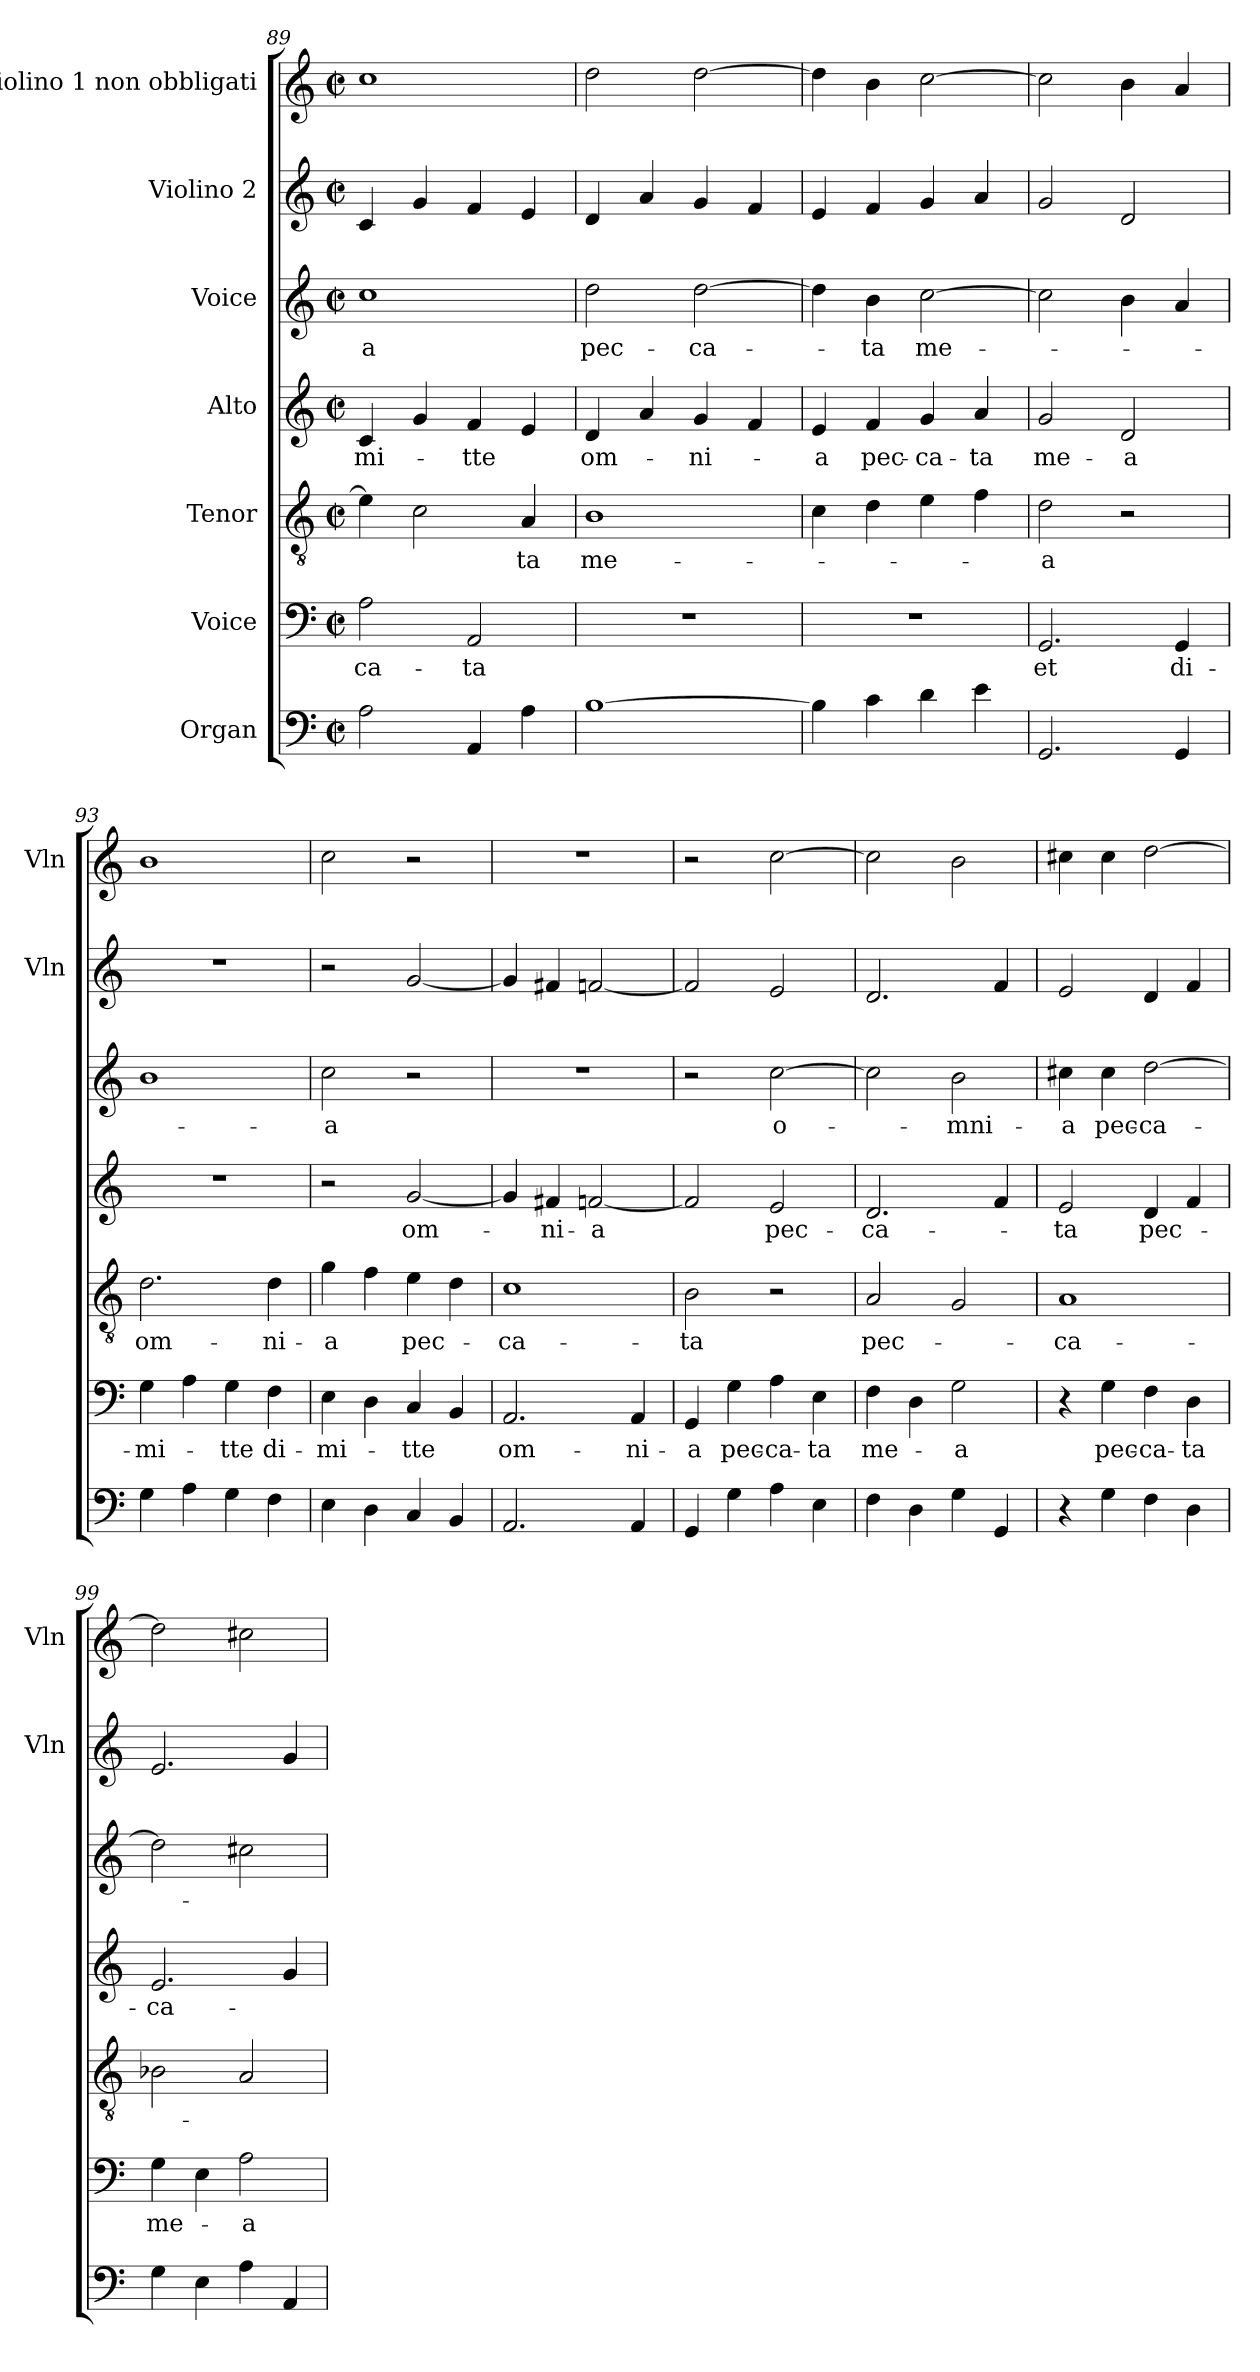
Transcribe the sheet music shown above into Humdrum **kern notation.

**kern	**kern	**text	**kern	**text	**kern	**text	**kern	**text	**kern	**kern
*part7	*part6	*part6	*part5	*part5	*part4	*part4	*part3	*part3	*part2	*part1
*staff7	*staff6	*staff6	*staff5	*staff5	*staff4	*staff4	*staff3	*staff3	*staff2	*staff1
*I"Organ	*I"Voice	*	*I"Tenor	*	*I"Alto	*	*I"Voice	*	*I"Violino 2	*I"Violino 1 non obbligati
*	*	*	*	*	*	*	*	*	*I'Vln	*I'Vln
*clefF4	*clefF4	*	*clefGv2	*	*clefG2	*	*clefG2	*	*clefG2	*clefG2
*k[]	*k[]	*	*k[]	*	*k[]	*	*k[]	*	*k[]	*k[]
*M2/2	*M2/2	*	*M2/2	*	*M2/2	*	*M2/2	*	*M2/2	*M2/2
*met(c|)	*met(c|)	*	*met(c|)	*	*met(c|)	*	*met(c|)	*	*met(c|)	*met(c|)
=89	=89	=89	=89	=89	=89	=89	=89	=89	=89	=89
!	!	!LO:LY:b	!	!	!	!LO:LY:b	!	!LO:LY:b	!	!
2A\	2A\	-ca-	4e\]	.	4c/	-mi-	1cc	-a	4c/	1cc
.	.	.	2c\	.	4g/	.	.	.	4g/	.
!	!	!LO:LY:b	!	!	!	!LO:LY:b	!	!	!	!
4AA/	2AA/	-ta	.	.	4f/	-tte	.	.	4f/	.
!	!	!	!	!LO:LY:b	!	!	!	!	!	!
4A\	.	.	4A/	-ta	4e/	.	.	.	4e/	.
=90	=90	=90	=90	=90	=90	=90	=90	=90	=90	=90
!	!	!	!	!LO:LY:b	!	!LO:LY:b	!	!LO:LY:b	!	!
[1B	1r	.	1B	me-	4d/	om-	2dd\	pec-	4d/	2dd\
.	.	.	.	.	4a/	.	.	.	4a/	.
!	!	!	!	!	!	!LO:LY:b	!	!LO:LY:b	!	!
.	.	.	.	.	4g/	-ni-	[2dd\	-ca-	4g/	[2dd\
.	.	.	.	.	4f/	.	.	.	4f/	.
!!LO:LB:g=z
=91	=91	=91	=91	=91	=91	=91	=91	=91	=91	=91
!	!	!	!	!	!	!LO:LY:b	!	!	!	!
4B\]	1r	.	4c\	.	4e/	-a	4dd\]	.	4e/	4dd\]
!	!	!	!	!	!	!LO:LY:b	!	!LO:LY:b	!	!
4c\	.	.	4d\	.	4f/	pec-	4b\	-ta	4f/	4b\
!	!	!	!	!	!	!LO:LY:b	!	!LO:LY:b	!	!
4d\	.	.	4e\	.	4g/	-ca-	[2cc\	me-	4g/	[2cc\
!	!	!	!	!	!	!LO:LY:b	!	!	!	!
4e\	.	.	4f\	.	4a/	-ta	.	.	4a/	.
=92	=92	=92	=92	=92	=92	=92	=92	=92	=92	=92
!	!	!LO:LY:b	!	!LO:LY:b	!	!LO:LY:b	!	!	!	!
2.GG/	2.GG/	et	2d\	-a	2g/	me-	2cc\]	.	2g/	2cc\]
!	!	!	!	!	!	!LO:LY:b	!	!	!	!
.	.	.	2r	.	2d/	-a	4b\	.	2d/	4b\
!	!	!LO:LY:b	!	!	!	!	!	!	!	!
4GG/	4GG/	di-	.	.	.	.	4a/	.	.	4a/
=93	=93	=93	=93	=93	=93	=93	=93	=93	=93	=93
!	!	!LO:LY:b	!	!LO:LY:b	!	!	!	!	!	!
4G\	4G\	-mi-	2.d\	om-	1r	.	1b	.	1r	1b
4A\	4A\	.	.	.	.	.	.	.	.	.
!	!	!LO:LY:b	!	!	!	!	!	!	!	!
4G\	4G\	-tte	.	.	.	.	.	.	.	.
!	!	!LO:LY:b	!	!LO:LY:b	!	!	!	!	!	!
4F\	4F\	di-	4d\	-ni-	.	.	.	.	.	.
=94	=94	=94	=94	=94	=94	=94	=94	=94	=94	=94
!	!	!LO:LY:b	!	!LO:LY:b	!	!	!	!LO:LY:b	!	!
4E\	4E\	-mi-	4g\	-a	2r	.	2cc\	-a	2r	2cc\
4D\	4D\	.	4f\	.	.	.	.	.	.	.
!	!	!LO:LY:b	!	!LO:LY:b	!	!LO:LY:b	!	!	!	!
4C/	4C/	-tte	4e\	pec-	[2g/	om-	2r	.	[2g/	2r
4BB/	4BB/	.	4d\	.	.	.	.	.	.	.
=95	=95	=95	=95	=95	=95	=95	=95	=95	=95	=95
!	!	!LO:LY:b	!	!LO:LY:b	!	!	!	!	!	!
2.AA/	2.AA/	om-	1c	-ca-	4g/]	.	1r	.	4g/]	1r
!	!	!	!	!	!	!LO:LY:b	!	!	!	!
.	.	.	.	.	4f#X/	-ni-	.	.	4f#X/	.
!	!	!	!	!	!	!LO:LY:b	!	!	!	!
.	.	.	.	.	[2fn/	-a	.	.	[2fn/	.
!	!	!LO:LY:b	!	!	!	!	!	!	!	!
4AA/	4AA/	-ni-	.	.	.	.	.	.	.	.
=96	=96	=96	=96	=96	=96	=96	=96	=96	=96	=96
!	!	!LO:LY:b	!	!LO:LY:b	!	!	!	!	!	!
4GG/	4GG/	-a	2B\	-ta	2f/]	.	2r	.	2f/]	2r
!	!	!LO:LY:b	!	!	!	!	!	!	!	!
4G\	4G\	pec-	.	.	.	.	.	.	.	.
!	!	!LO:LY:b	!	!	!	!LO:LY:b	!	!LO:LY:b	!	!
4A\	4A\	-ca-	2r	.	2e/	pec-	[2cc\	o-	2e/	[2cc\
!	!	!LO:LY:b	!	!	!	!	!	!	!	!
4E\	4E\	-ta	.	.	.	.	.	.	.	.
=97	=97	=97	=97	=97	=97	=97	=97	=97	=97	=97
!	!	!LO:LY:b	!	!LO:LY:b	!	!LO:LY:b	!	!	!	!
4F\	4F\	me-	2A/	pec-	2.d/	-ca-	2cc\]	.	2.d/	2cc\]
4D\	4D\	.	.	.	.	.	.	.	.	.
!	!	!LO:LY:b	!	!	!	!	!	!LO:LY:b	!	!
4G\	2G\	-a	2G/	.	.	.	2b\	-mni-	.	2b\
4GG/	.	.	.	.	4f/	.	.	.	4f/	.
=98	=98	=98	=98	=98	=98	=98	=98	=98	=98	=98
!	!	!	!	!LO:LY:b	!	!LO:LY:b	!	!LO:LY:b	!	!
4r	4r	.	1A	-ca-	2e/	-ta	4cc#X\	-a	2e/	4cc#X\
!	!	!LO:LY:b	!	!	!	!	!	!LO:LY:b	!	!
4G\	4G\	pec-	.	.	.	.	4cc#\	pec-	.	4cc#\
!	!	!LO:LY:b	!	!	!	!LO:LY:b	!	!LO:LY:b	!	!
4F\	4F\	-ca-	.	.	4d/	pec-	[2dd\	-ca-	4d/	[2dd\
!	!	!LO:LY:b	!	!	!	!	!	!	!	!
4D\	4D\	-ta	.	.	4f/	.	.	.	4f/	.
=99	=99	=99	=99	=99	=99	=99	=99	=99	=99	=99
!	!	!LO:LY:b	!	!	!	!LO:LY:b	!	!	!	!
4G\	4G\	me-	2B-X\	.	2.e/	-ca-	2dd\]	.	2.e/	2dd\]
4E\	4E\	.	.	.	.	.	.	.	.	.
!	!	!LO:LY:b	!	!	!	!	!	!	!	!
4A\	2A\	-a	2A/	.	.	.	2cc#X\	.	.	2cc#X\
4AA/	.	.	.	.	4g/	.	.	.	4g/	.
=	=	=	=	=	=	=	=	=	=	=
*-	*-	*-	*-	*-	*-	*-	*-	*-	*-	*-
